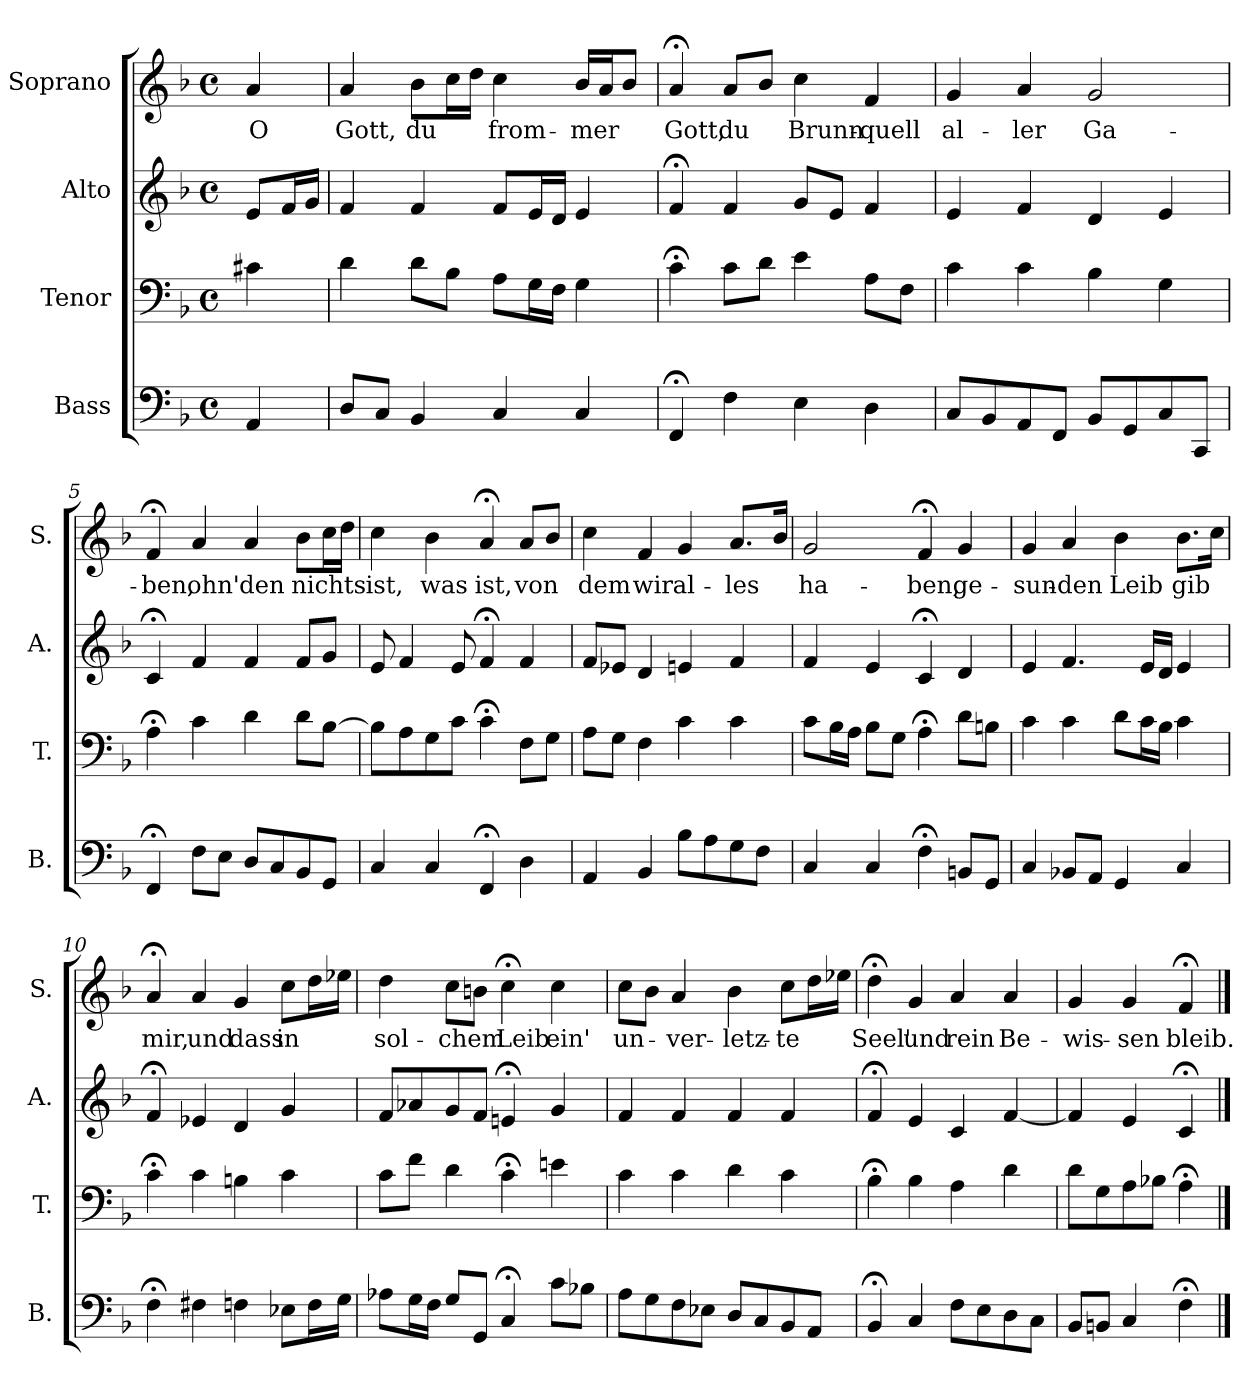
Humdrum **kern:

**kern	**kern	**kern	**kern	**text
*part4	*part3	*part2	*part1	*part1
*staff4	*staff3	*staff2	*staff1	*staff1
*I"Bass	*I"Tenor	*I"Alto	*I"Soprano	*
*I'B.	*I'T.	*I'A.	*I'S.	*
*clefF4	*clefF4	*clefG2	*clefG2	*
*k[b-]	*k[b-]	*k[b-]	*k[b-]	*
*F:	*F:	*F:	*F:	*
*M4/4	*M4/4	*M4/4	*M4/4	*
*met(c)	*met(c)	*met(c)	*met(c)	*
=1	=1	=1	=1	=1
!	!	!	!	!LO:LY:b
4AA/	4c#X\	8e/L	4a/	O
.	.	16f/L	.	.
.	.	16g/JJ	.	.
=2	=2	=2	=2	=2
!	!	!	!	!LO:LY:b
8D/L	4d\	4f/	4a/	Gott,
8C/J	.	.	.	.
!	!	!	!	!LO:LY:b
4BB-/	8d\L	4f/	8b-\L	du
.	8B-\J	.	16cc\L	.
.	.	.	16dd\JJ	.
!	!	!	!	!LO:LY:b
4C/	8A\L	8f/L	4cc\	from-
.	16G\L	16e/L	.	.
.	16F\JJ	16d/JJ	.	.
!	!	!	!	!LO:LY:b
4C/	4G\	4e/	16b-/LL	-mer
.	.	.	16a/J	.
.	.	.	8b-/J	.
=3	=3	=3	=3	=3
!	!	!	!	!LO:LY:b
4FF;</	4c;<\	4f;</	4a;</	Gott,
!	!	!	!	!LO:LY:b
4F\	8c\L	4f/	8a/L	du
.	8d\J	.	8b-/J	.
!	!	!	!	!LO:LY:b
4E\	4e\	8g/L	4cc\	Brunn-
.	.	8e/J	.	.
!	!	!	!	!LO:LY:b
4D\	8A\L	4f/	4f/	-quell
.	8F\J	.	.	.
=4	=4	=4	=4	=4
!	!	!	!	!LO:LY:b
8C/L	4c\	4e/	4g/	al-
8BB-/	.	.	.	.
!	!	!	!	!LO:LY:b
8AA/	4c\	4f/	4a/	-ler
8FF/J	.	.	.	.
!	!	!	!	!LO:LY:b
8BB-/L	4B-\	4d/	2g/	Ga-
8GG/	.	.	.	.
8C/	4G\	4e/	.	.
8CC/J	.	.	.	.
=5	=5	=5	=5	=5
!	!	!	!	!LO:LY:b
4FF;</	4A;<\	4c;</	4f;</	-ben,
!	!	!	!	!LO:LY:b
8F\L	4c\	4f/	4a/	ohn'
8E\J	.	.	.	.
!	!	!	!	!LO:LY:b
8D/L	4d\	4f/	4a/	den
8C/	.	.	.	.
!	!	!	!	!LO:LY:b
8BB-/	8d\L	8f/L	8b-\L	nichts
8GG/J	[8B-\J	8g/J	16cc\L	.
.	.	.	16dd\JJ	.
!!LO:LB:g=z
=6	=6	=6	=6	=6
!	!	!	!	!LO:LY:b
4C/	8B-\L]	8e/	4cc\	ist,
.	8A\	4f/	.	.
!	!	!	!	!LO:LY:b
4C/	8G\	.	4b-\	was
.	8c\J	8e/	.	.
!	!	!	!	!LO:LY:b
4FF;</	4c;<\	4f;</	4a;</	ist,
!	!	!	!	!LO:LY:b
4D\	8F\L	4f/	8a/L	von
.	8G\J	.	8b-/J	.
=7	=7	=7	=7	=7
!	!	!	!	!LO:LY:b
4AA/	8A\L	8f/L	4cc\	dem
.	8G\J	8e-X/J	.	.
!	!	!	!	!LO:LY:b
4BB-/	4F\	4d/	4f/	wir
!	!	!	!	!LO:LY:b
8B-\L	4c\	4en/	4g/	al-
8A\	.	.	.	.
!	!	!	!	!LO:LY:b
8G\	4c\	4f/	8.a/L	-les
8F\J	.	.	.	.
.	.	.	16b-/Jk	.
=8	=8	=8	=8	=8
!	!	!	!	!LO:LY:b
4C/	8c\L	4f/	2g/	ha-
.	16B-\L	.	.	.
.	16A\JJ	.	.	.
4C/	8B-\L	4e/	.	.
.	8G\J	.	.	.
!	!	!	!	!LO:LY:b
4F;<\	4A;<\	4c;</	4f;</	-ben,
!	!	!	!	!LO:LY:b
8BBn/L	8d\L	4d/	4g/	ge-
8GG/J	8Bn\J	.	.	.
=9	=9	=9	=9	=9
!	!	!	!	!LO:LY:b
4C/	4c\	4e/	4g/	-sun-
!	!	!	!	!LO:LY:b
8BB-X/L	4c\	4.f/	4a/	-den
8AA/J	.	.	.	.
!	!	!	!	!LO:LY:b
4GG/	8d\L	.	4b-\	Leib
.	16c\L	16e/LL	.	.
.	16B-\JJ	16d/JJ	.	.
!	!	!	!	!LO:LY:b
4C/	4c\	4e/	8.b-\L	gib
.	.	.	16cc\Jk	.
!!LO:LB:g=z
=10	=10	=10	=10	=10
!	!	!	!	!LO:LY:b
4F;<\	4c;<\	4f;</	4a;</	mir,
!	!	!	!	!LO:LY:b
4F#X\	4c\	4e-X/	4a/	und
!	!	!	!	!LO:LY:b
4Fn\	4Bn\	4d/	4g/	dass
!	!	!	!	!LO:LY:b
8E-X\L	4c\	4g/	8cc\L	in
16F\L	.	.	16dd\L	.
16G\JJ	.	.	16ee-X\JJ	.
!!LO:PB:g=z
=11	=11	=11	=11	=11
!	!	!	!	!LO:LY:b
8A-X\L	8c\L	8f/L	4dd\	sol-
16G\L	8f\J	8a-X/	.	.
16F\JJ	.	.	.	.
!	!	!	!	!LO:LY:b
8G/L	4d\	8g/	8cc\L	-chem
8GG/J	.	8f/J	8bn\J	.
!	!	!	!	!LO:LY:b
4C;</	4c;<\	4en;</	4cc;<\	Leib
!	!	!	!	!LO:LY:b
8c\L	4en\	4g/	4cc\	ein'
8B-X\J	.	.	.	.
=12	=12	=12	=12	=12
!	!	!	!	!LO:LY:b
8A\L	4c\	4f/	8cc\L	un-
8G\	.	.	8b-\J	.
!	!	!	!	!LO:LY:b
8F\	4c\	4f/	4a/	-ver-
8E-X\J	.	.	.	.
!	!	!	!	!LO:LY:b
8D/L	4d\	4f/	4b-\	-letz-
8C/	.	.	.	.
!	!	!	!	!LO:LY:b
8BB-/	4c\	4f/	8cc\L	-te
8AA/J	.	.	16dd\L	.
.	.	.	16ee-X\JJ	.
=13	=13	=13	=13	=13
!	!	!	!	!LO:LY:b
4BB-;</	4B-;<\	4f;</	4dd;<\	Seel'
!	!	!	!	!LO:LY:b
4C/	4B-\	4e/	4g/	und
!	!	!	!	!LO:LY:b
8F\L	4A\	4c/	4a/	rein
8E\	.	.	.	.
!	!	!	!	!LO:LY:b
8D\	4d\	[4f/	4a/	Be-
8C\J	.	.	.	.
=14	=14	=14	=14	=14
!	!	!	!	!LO:LY:b
8BB-/L	8d\L	4f/]	4g/	-wis-
8BBn/J	8G\	.	.	.
!	!	!	!	!LO:LY:b
4C/	8A\	4e/	4g/	-sen
.	8B-X\J	.	.	.
!	!	!	!	!LO:LY:b
4F;<\	4A;<\	4c;</	4f;</	bleib.
==	==	==	==	==
*-	*-	*-	*-	*-
